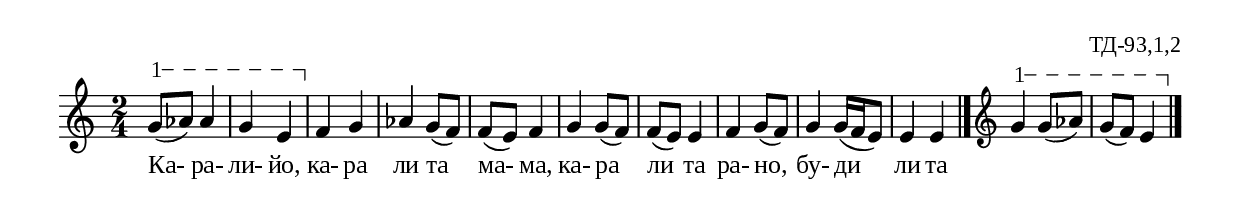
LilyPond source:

%{
TD_093_1_02
%}

\include "td-preamble.ly"

\score {
\relative c'' {
% \tempo 4 = 152
 \time 2/4
% \tempo 8 = 168
% \time 7/16
\varA
g8\startTextSpan( aes) aes4 | g e\stopTextSpan | 
f g | aes g8( f) | f( e) f4 |
g g8( f) | f( e) e4 | f g8( f) | g4 g16( f e8) | e4 e
 \bar "|."
 \endm
 \varA
 g4\startTextSpan g8( aes) | g( f) e4\stopTextSpan
 \bar "|."
}
\addlyrics { Ка- ра- ли- йо, ка- ра ли та ма- ма, 
ка- ра ли та ра- но, бу- ди ли та }
%
\layout {
  indent = #0
  line-width = 190\mm
  ragged-right=##f
}
%
\midi { 
	\context {
		\Score
		tempoWholesPerMinute = #(ly:make-moment 152 4)
		}
	}
}
%
\header{
  opus = "ТД-93,1,2"
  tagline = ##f
}


